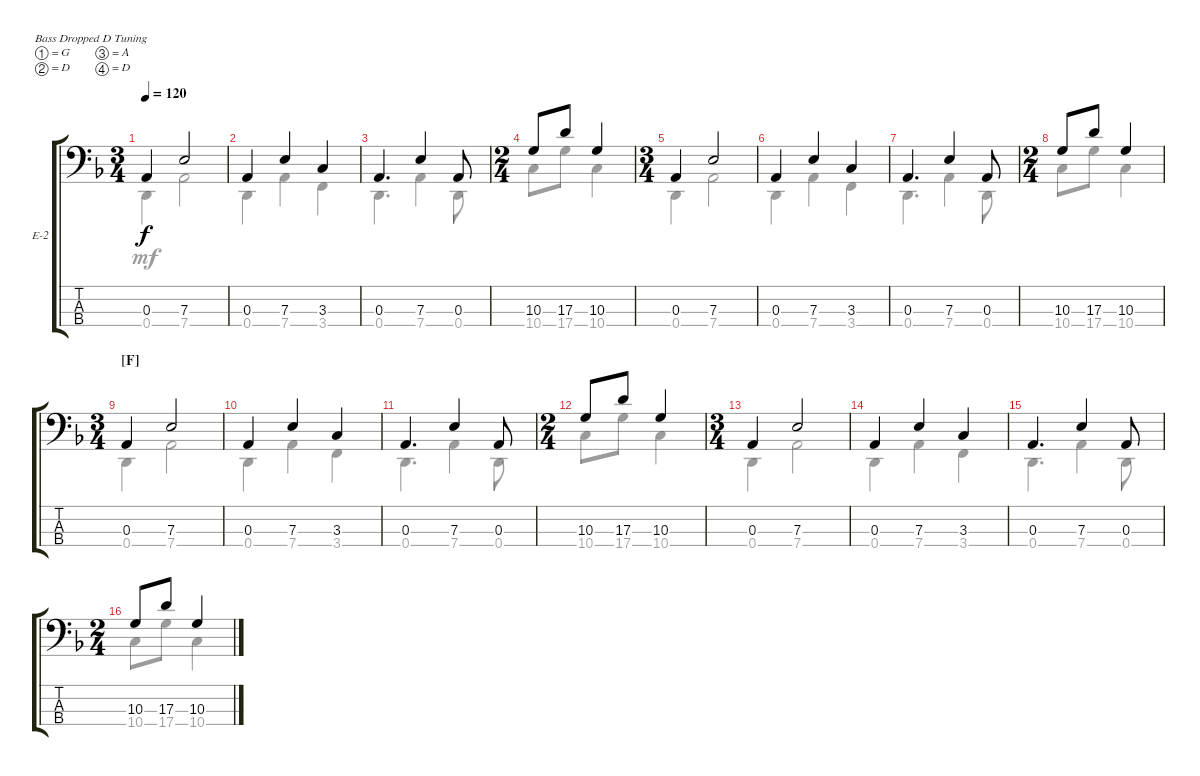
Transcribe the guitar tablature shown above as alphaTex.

\defaultSystemsLayout 4
\bracketExtendMode groupsimilarinstruments
\firstSystemTrackNameOrientation horizontal
\otherSystemsTrackNameOrientation horizontal
\track ("Effect 2" "E-2") {instrument electricbassfinger}
\staff {score tabs}
\tuning (G2 D2 A1 D1)
\voice
\ts (3 4)
\tempo 120
\clef f4
\ks f
0.3.4{dy f} 7.3.2 |
0.3.4 7.3.4 3.3.4 |
0.3.4{d} 7.3.4 0.3.8 |
\ts (2 4)
10.3.8 17.3.8 10.3.4 |
\ts (3 4)
0.3.4 7.3.2 |
0.3.4 7.3.4 3.3.4 |
0.3.4{d} 7.3.4 0.3.8 |
\ts (2 4)
10.3.8 17.3.8 10.3.4 |
\ts (3 4)
\section ("F" "")
0.3.4 7.3.2 |
0.3.4 7.3.4 3.3.4 |
0.3.4{d} 7.3.4 0.3.8 |
\ts (2 4)
10.3.8 17.3.8 10.3.4 |
\ts (3 4)
0.3.4 7.3.2 |
0.3.4 7.3.4 3.3.4 |
0.3.4{d} 7.3.4 0.3.8 |
\ts (2 4)
10.3.8 17.3.8 10.3.4
\voice
\clef f4
\ottava regular
\simile none
\ks f
0.4.4{dy mf} 7.4.2 |
0.4.4 7.4.4 3.4.4 |
0.4.4{d} 7.4.4 0.4.8 |
10.4.8 17.4.8 10.4.4 |
0.4.4 7.4.2 |
0.4.4 7.4.4 3.4.4 |
0.4.4{d} 7.4.4 0.4.8 |
10.4.8 17.4.8 10.4.4 |
0.4.4 7.4.2 |
0.4.4 7.4.4 3.4.4 |
0.4.4{d} 7.4.4 0.4.8 |
10.4.8 17.4.8 10.4.4 |
0.4.4 7.4.2 |
0.4.4 7.4.4 3.4.4 |
0.4.4{d} 7.4.4 0.4.8 |
10.4.8 17.4.8 10.4.4
